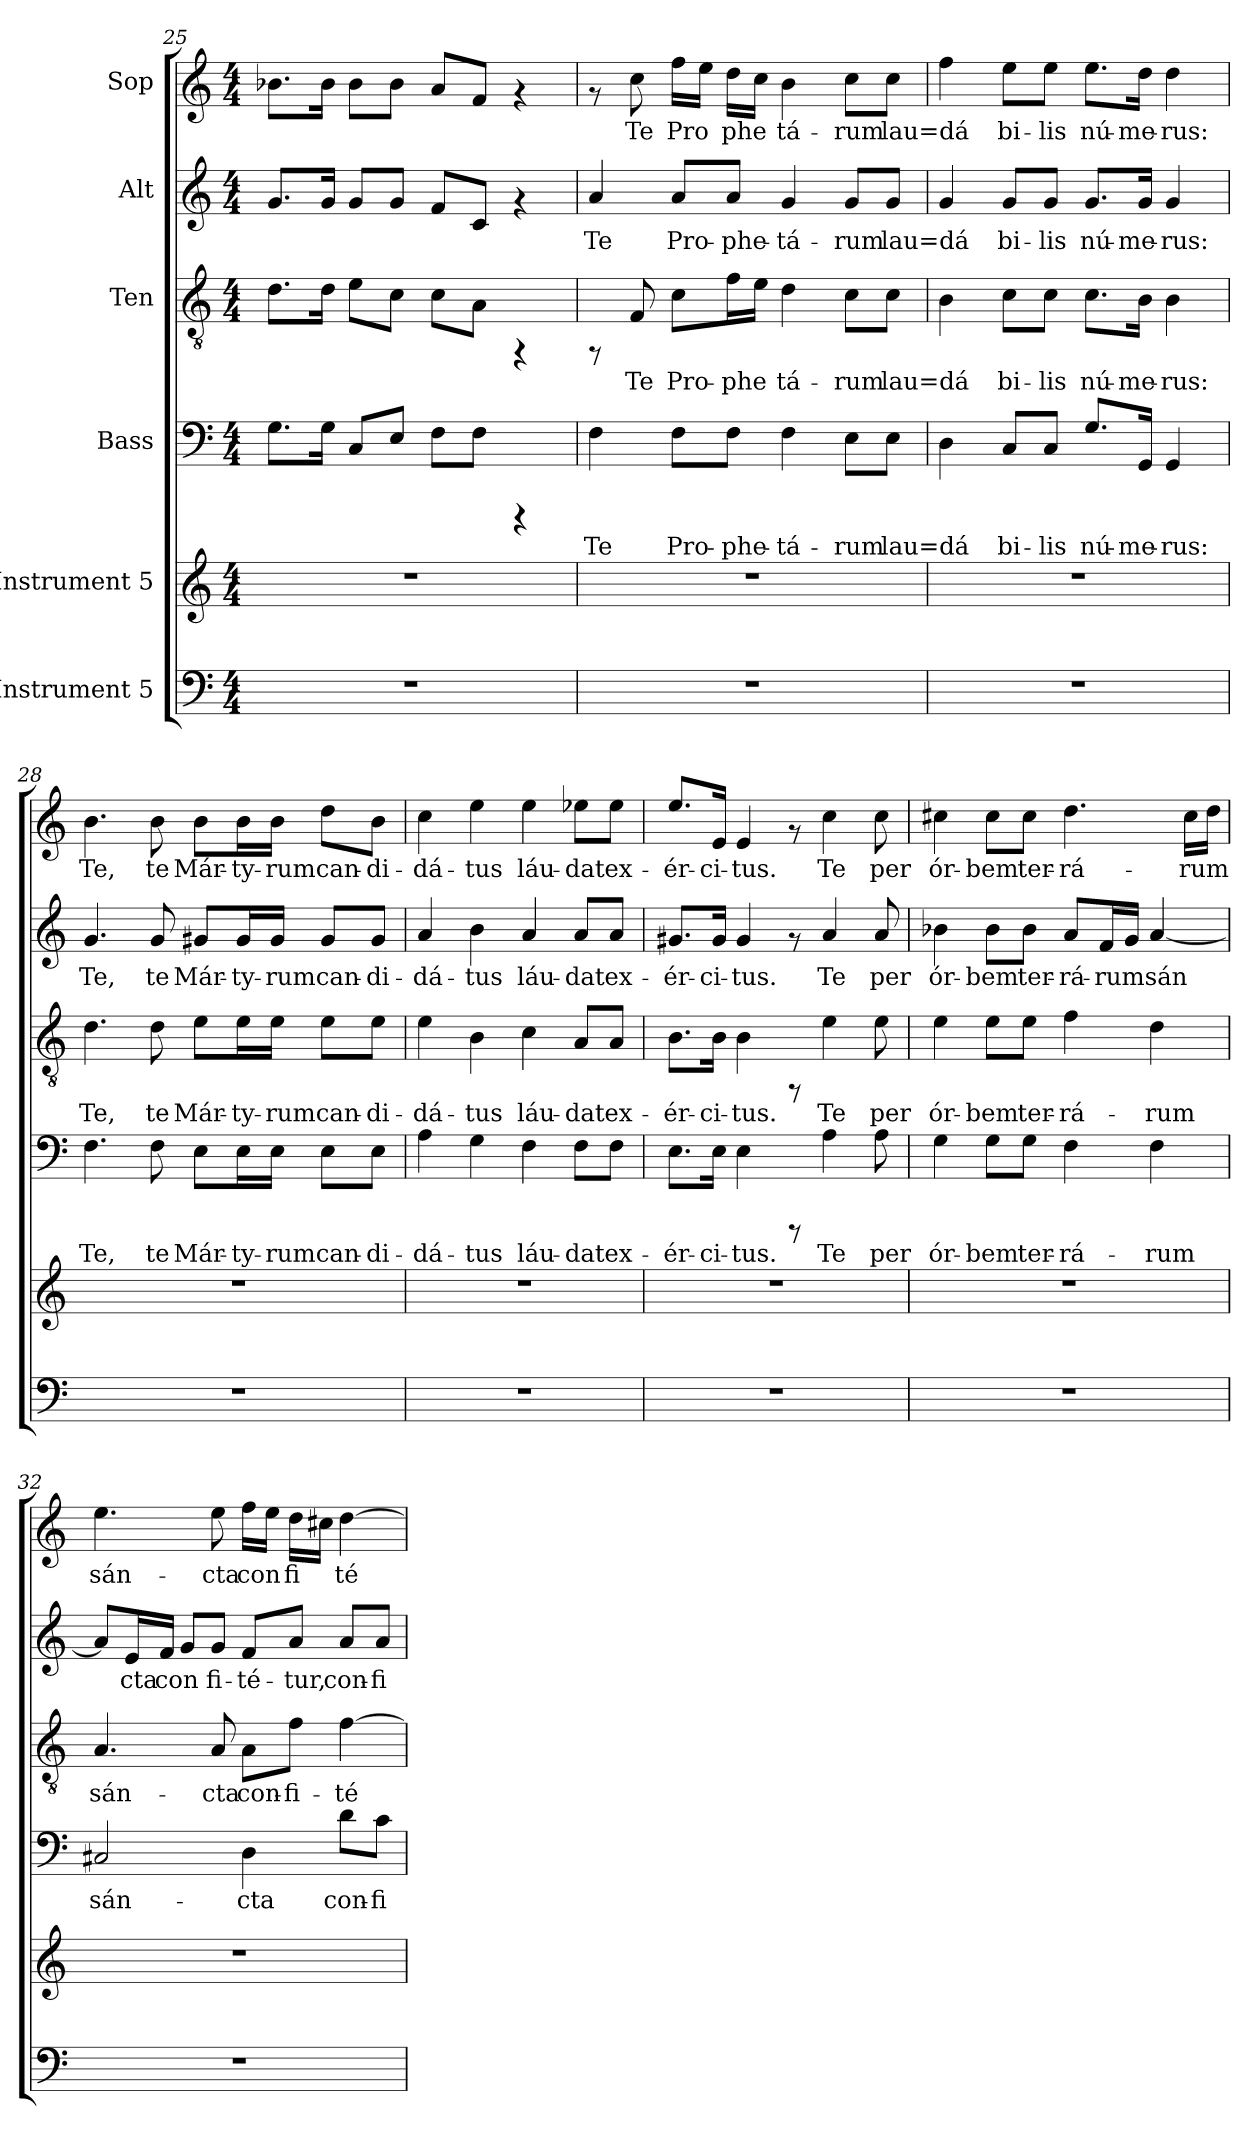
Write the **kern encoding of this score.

**kern	**kern	**kern	**text	**kern	**text	**kern	**text	**kern	**text
*part6	*part5	*part4	*part4	*part3	*part3	*part2	*part2	*part1	*part1
*staff6	*staff5	*staff4	*staff4	*staff3	*staff3	*staff2	*staff2	*staff1	*staff1
*I"Instrument 5	*I"Instrument 5	*I"Bass	*	*I"Ten	*	*I"Alt	*	*I"Sop	*
*clefF4	*clefG2	*clefF4	*	*clefGv2	*	*clefG2	*	*clefG2	*
*k[]	*k[]	*k[]	*	*k[]	*	*k[]	*	*k[]	*
*C:	*C:	*C:	*	*C:	*	*C:	*	*C:	*
*M4/4	*M4/4	*M4/4	*	*M4/4	*	*M4/4	*	*M4/4	*
=25	=25	=25	=25	=25	=25	=25	=25	=25	=25
!	!	!	!LO:LY:b:cj	!	!LO:LY:b:cj	!	!LO:LY:b:cj	!	!LO:LY:b:cj
1r	1r	8.G\L	.	8.d\L	.	8.g/L	--	8.b-X\L	.
!	!	!	!LO:LY:b:cj	!	!LO:LY:b:cj	!	!LO:LY:b:cj	!	!LO:LY:b:cj
.	.	16G\J	.	16d\J	.	16g/J	--	16b-\J	.
!	!	!	!LO:LY:b:cj	!	!LO:LY:b:cj	!	!LO:LY:b:cj	!	!LO:LY:b:cj
.	.	8C/L	.	8e\L	.	8g/L	--	8b-\L	.
!	!	!	!LO:LY:b:cj	!	!LO:LY:b:cj	!	!LO:LY:b:cj	!	!LO:LY:b:cj
.	.	8E/J	.	8c\J	.	8g/J	--	8b-\J	.
!	!	!	!LO:LY:b:cj	!	!LO:LY:b:cj	!	!LO:LY:b:cj	!	!LO:LY:b:cj
.	.	8F\L	.	8c\L	.	8f/L	--	8a/L	.
!	!	!	!LO:LY:b:cj	!	!LO:LY:b:cj	!	!LO:LY:b:cj	!	!LO:LY:b:cj
.	.	8F\J	.	8A\J	.	8c/J	--	8f/J	.
.	.	4rCCC	.	4rFF	.	4rf	.	4rf	.
!!LO:PB:g=z
=26	=26	=26	=26	=26	=26	=26	=26	=26	=26
!	!	!	!LO:LY:b:cj	!	!	!	!LO:LY:b:cj	!	!
1r	1r	4F\	Te	8rFF	.	4a/	-Te	8rf	.
!	!	!	!	!	!LO:LY:b:cj	!	!	!	!LO:LY:b:cj
.	.	.	.	8F/	Te	.	.	8cc\	Te
!	!	!	!LO:LY:b:cj	!	!LO:LY:b:cj	!	!LO:LY:b:cj	!	!LO:LY:b:cj
.	.	8F\L	Pro-	8c\L	Pro-	8a/L	Pro-	16ff\L	Pro-
!	!	!	!	!	!	!	!	!	!LO:LY:b:cj
.	.	.	.	.	.	.	.	16ee\J	--
!	!	!	!LO:LY:b:cj	!	!LO:LY:b:cj	!	!LO:LY:b:cj	!	!LO:LY:b:cj
.	.	8F\J	-phe-	16f\	-phe-	8a/J	-phe-	16dd\L	-phe-
!	!	!	!	!	!LO:LY:b:cj	!	!	!	!LO:LY:b:cj
.	.	.	.	16e\J	--	.	.	16cc\J	--
!	!	!	!LO:LY:b:cj	!	!LO:LY:b:cj	!	!LO:LY:b:cj	!	!LO:LY:b:cj
.	.	4F\	-tá-	4d\	-tá-	4g/	-tá-	4b\	-tá-
!	!	!	!LO:LY:b:cj	!	!LO:LY:b:cj	!	!LO:LY:b:cj	!	!LO:LY:b:cj
.	.	8E\L	-rum	8c\L	-rum	8g/L	-rum	8cc\L	-rum
!	!	!	!LO:LY:b:cj	!	!LO:LY:b:cj	!	!LO:LY:b:cj	!	!LO:LY:b:cj
.	.	8E\J	lau=dá-	8c\J	lau=dá-	8g/J	lau=dá-	8cc\J	lau=dá-
=27	=27	=27	=27	=27	=27	=27	=27	=27	=27
!	!	!	!LO:LY:b:cj	!	!LO:LY:b:cj	!	!LO:LY:b:cj	!	!LO:LY:b:cj
1r	1r	4D\	--	4B\	--	4g/	--	4ff\	--
!	!	!	!LO:LY:b:cj	!	!LO:LY:b:cj	!	!LO:LY:b:cj	!	!LO:LY:b:cj
.	.	8C/L	-bi-	8c\L	-bi-	8g/L	-bi-	8ee\L	-bi-
!	!	!	!LO:LY:b:cj	!	!LO:LY:b:cj	!	!LO:LY:b:cj	!	!LO:LY:b:cj
.	.	8C/J	-lis	8c\J	-lis	8g/J	-lis	8ee\J	-lis
!	!	!	!LO:LY:b:cj	!	!LO:LY:b:cj	!	!LO:LY:b:cj	!	!LO:LY:b:cj
.	.	8.G/L	nú-	8.c\L	nú-	8.g/L	nú-	8.ee\L	nú-
!	!	!	!LO:LY:b:cj	!	!LO:LY:b:cj	!	!LO:LY:b:cj	!	!LO:LY:b:cj
.	.	16GG/J	-me-	16B\J	-me-	16g/J	-me-	16dd\J	-me-
!	!	!	!LO:LY:b:cj	!	!LO:LY:b:cj	!	!LO:LY:b:cj	!	!LO:LY:b:cj
.	.	4GG/	-rus:	4B\	-rus:	4g/	-rus:	4dd\	-rus:
=28	=28	=28	=28	=28	=28	=28	=28	=28	=28
!	!	!	!LO:LY:b:cj	!	!LO:LY:b:cj	!	!LO:LY:b:cj	!	!LO:LY:b:cj
1r	1r	4.F\	Te,	4.d\	Te,	4.g/	Te,	4.b\	Te,
!	!	!	!LO:LY:b:cj	!	!LO:LY:b:cj	!	!LO:LY:b:cj	!	!LO:LY:b:cj
.	.	8F\	te	8d\	te	8g/	te	8b\	te
!	!	!	!LO:LY:b:cj	!	!LO:LY:b:cj	!	!LO:LY:b:cj	!	!LO:LY:b:cj
.	.	8E\L	Már-	8e\L	Már-	8g#X/L	Már-	8b\L	Már-
!	!	!	!LO:LY:b:cj	!	!LO:LY:b:cj	!	!LO:LY:b:cj	!	!LO:LY:b:cj
.	.	16E\	-ty-	16e\	-ty-	16g#/	-ty-	16b\	-ty-
!	!	!	!LO:LY:b:cj	!	!LO:LY:b:cj	!	!LO:LY:b:cj	!	!LO:LY:b:cj
.	.	16E\J	-rum	16e\J	-rum	16g#/J	-rum	16b\J	-rum
!	!	!	!LO:LY:b:cj	!	!LO:LY:b:cj	!	!LO:LY:b:cj	!	!LO:LY:b:cj
.	.	8E\L	can-	8e\L	can-	8g#/L	can-	8dd\L	can-
!	!	!	!LO:LY:b:cj	!	!LO:LY:b:cj	!	!LO:LY:b:cj	!	!LO:LY:b:cj
.	.	8E\J	-di-	8e\J	-di-	8g#/J	-di-	8b\J	-di-
!!LO:PB:g=z
=29	=29	=29	=29	=29	=29	=29	=29	=29	=29
!	!	!	!LO:LY:b:cj	!	!LO:LY:b:cj	!	!LO:LY:b:cj	!	!LO:LY:b:cj
1r	1r	4A\	-dá-	4e\	-dá-	4a/	-dá-	4cc\	-dá-
!	!	!	!LO:LY:b:cj	!	!LO:LY:b:cj	!	!LO:LY:b:cj	!	!LO:LY:b:cj
.	.	4G\	-tus	4B\	-tus	4b\	-tus	4ee\	-tus
!	!	!	!LO:LY:b:cj	!	!LO:LY:b:cj	!	!LO:LY:b:cj	!	!LO:LY:b:cj
.	.	4F\	láu-	4c\	láu-	4a/	láu-	4ee\	láu-
!	!	!	!LO:LY:b:cj	!	!LO:LY:b:cj	!	!LO:LY:b:cj	!	!LO:LY:b:cj
.	.	8F\L	-dat	8A/L	-dat	8a/L	-dat	8ee-X\L	-dat
!	!	!	!LO:LY:b:cj	!	!LO:LY:b:cj	!	!LO:LY:b:cj	!	!LO:LY:b:cj
.	.	8F\J	ex-	8A/J	ex-	8a/J	ex-	8ee-\J	ex-
=30	=30	=30	=30	=30	=30	=30	=30	=30	=30
!	!	!	!LO:LY:b:cj	!	!LO:LY:b:cj	!	!LO:LY:b:cj	!	!LO:LY:b:cj
1r	1r	8.E\L	-ér-	8.B\L	-ér-	8.g#X/L	-ér-	8.ee/L	-ér-
!	!	!	!LO:LY:b:cj	!	!LO:LY:b:cj	!	!LO:LY:b:cj	!	!LO:LY:b:cj
.	.	16E\J	-ci-	16B\J	-ci-	16g#/J	-ci-	16e/J	-ci-
!	!	!	!LO:LY:b:cj	!	!LO:LY:b:cj	!	!LO:LY:b:cj	!	!LO:LY:b:cj
.	.	4E\	-tus.	4B\	-tus.	4g#/	-tus.	4e/	-tus.
.	.	8rCCC	.	8rFF	.	8rf	.	8rf	.
!	!	!	!LO:LY:b:cj	!	!LO:LY:b:cj	!	!LO:LY:b:cj	!	!LO:LY:b:cj
.	.	4A\	Te	4e\	Te	4a/	Te	4cc\	Te
!	!	!	!LO:LY:b:cj	!	!LO:LY:b:cj	!	!LO:LY:b:cj	!	!LO:LY:b:cj
.	.	8A\	per	8e\	per	8a/	per	8cc\	per
=31	=31	=31	=31	=31	=31	=31	=31	=31	=31
!	!	!	!LO:LY:b:cj	!	!LO:LY:b:cj	!	!LO:LY:b:cj	!	!LO:LY:b:cj
1r	1r	4G\	ór-	4e\	ór-	4b-X\	ór-	4cc#X\	ór-
!	!	!	!LO:LY:b:cj	!	!LO:LY:b:cj	!	!LO:LY:b:cj	!	!LO:LY:b:cj
.	.	8G\L	-bem	8e\L	-bem	8b-\L	-bem	8cc#\L	-bem
!	!	!	!LO:LY:b:cj	!	!LO:LY:b:cj	!	!LO:LY:b:cj	!	!LO:LY:b:cj
.	.	8G\J	ter-	8e\J	ter-	8b-\J	ter-	8cc#\J	ter-
!	!	!	!LO:LY:b:cj	!	!LO:LY:b:cj	!	!LO:LY:b:cj	!	!LO:LY:b:cj
.	.	4F\	-rá-	4f\	-rá-	8a/L	-rá-	4.dd\	-rá-
!	!	!	!	!	!	!	!LO:LY:b:cj	!	!
.	.	.	.	.	.	16f/	-rum	.	.
!	!	!	!	!	!	!	!LO:LY:b:cj	!	!
.	.	.	.	.	.	16g/J	.	.	.
!	!	!	!LO:LY:b:cj	!	!LO:LY:b:cj	!	!LO:LY:b:cj	!	!
.	.	4F\	-rum	4d\	-rum	[<4a/	sán-	.	.
!	!	!	!	!	!	!	!	!	!LO:LY:b:cj
.	.	.	.	.	.	.	.	16cc#\L	-rum
!	!	!	!	!	!	!	!	!	!LO:LY:b:cj
.	.	.	.	.	.	.	.	16dd\J	.
!!LO:PB:g=z
=32	=32	=32	=32	=32	=32	=32	=32	=32	=32
!	!	!	!LO:LY:b:cj	!	!LO:LY:b:cj	!	!LO:LY:b:cj	!	!LO:LY:b:cj
1r	1r	2C#X/	sán-	4.A/	sán-	8a/L]	--	4.ee\	sán-
!	!	!	!	!	!	!	!LO:LY:b:cj	!	!
.	.	.	.	.	.	16e/	-cta	.	.
!	!	!	!	!	!	!	!LO:LY:b:cj	!	!
.	.	.	.	.	.	16f/J	con-	.	.
!	!	!	!	!	!	!	!LO:LY:b:cj	!	!
.	.	.	.	.	.	8g/L	--	.	.
!	!	!	!	!	!LO:LY:b:cj	!	!LO:LY:b:cj	!	!LO:LY:b:cj
.	.	.	.	8A/	-cta	8g/J	-fi-	8ee\	-cta
!	!	!	!LO:LY:b:cj	!	!LO:LY:b:cj	!	!LO:LY:b:cj	!	!LO:LY:b:cj
.	.	4D\	-cta	8A\L	con-	8f/L	-té-	16ff\L	con-
!	!	!	!	!	!	!	!	!	!LO:LY:b:cj
.	.	.	.	.	.	.	.	16ee\J	--
!	!	!	!	!	!LO:LY:b:cj	!	!LO:LY:b:cj	!	!LO:LY:b:cj
.	.	.	.	8f\J	-fi-	8a/J	-tur,	16dd\L	-fi-
!	!	!	!	!	!	!	!	!	!LO:LY:b:cj
.	.	.	.	.	.	.	.	16cc#X\J	--
!	!	!	!LO:LY:b:cj	!	!LO:LY:b:cj	!	!LO:LY:b:cj	!	!LO:LY:b:cj
.	.	8d\L	con-	[>4f\	-té-	8a/L	con-	[>4dd\	-té-
!	!	!	!LO:LY:b:cj	!	!	!	!LO:LY:b:cj	!	!
.	.	8c\J	-fi-	.	.	8a/J	-fi-	.	.
=	=	=	=	=	=	=	=	=	=
*-	*-	*-	*-	*-	*-	*-	*-	*-	*-
